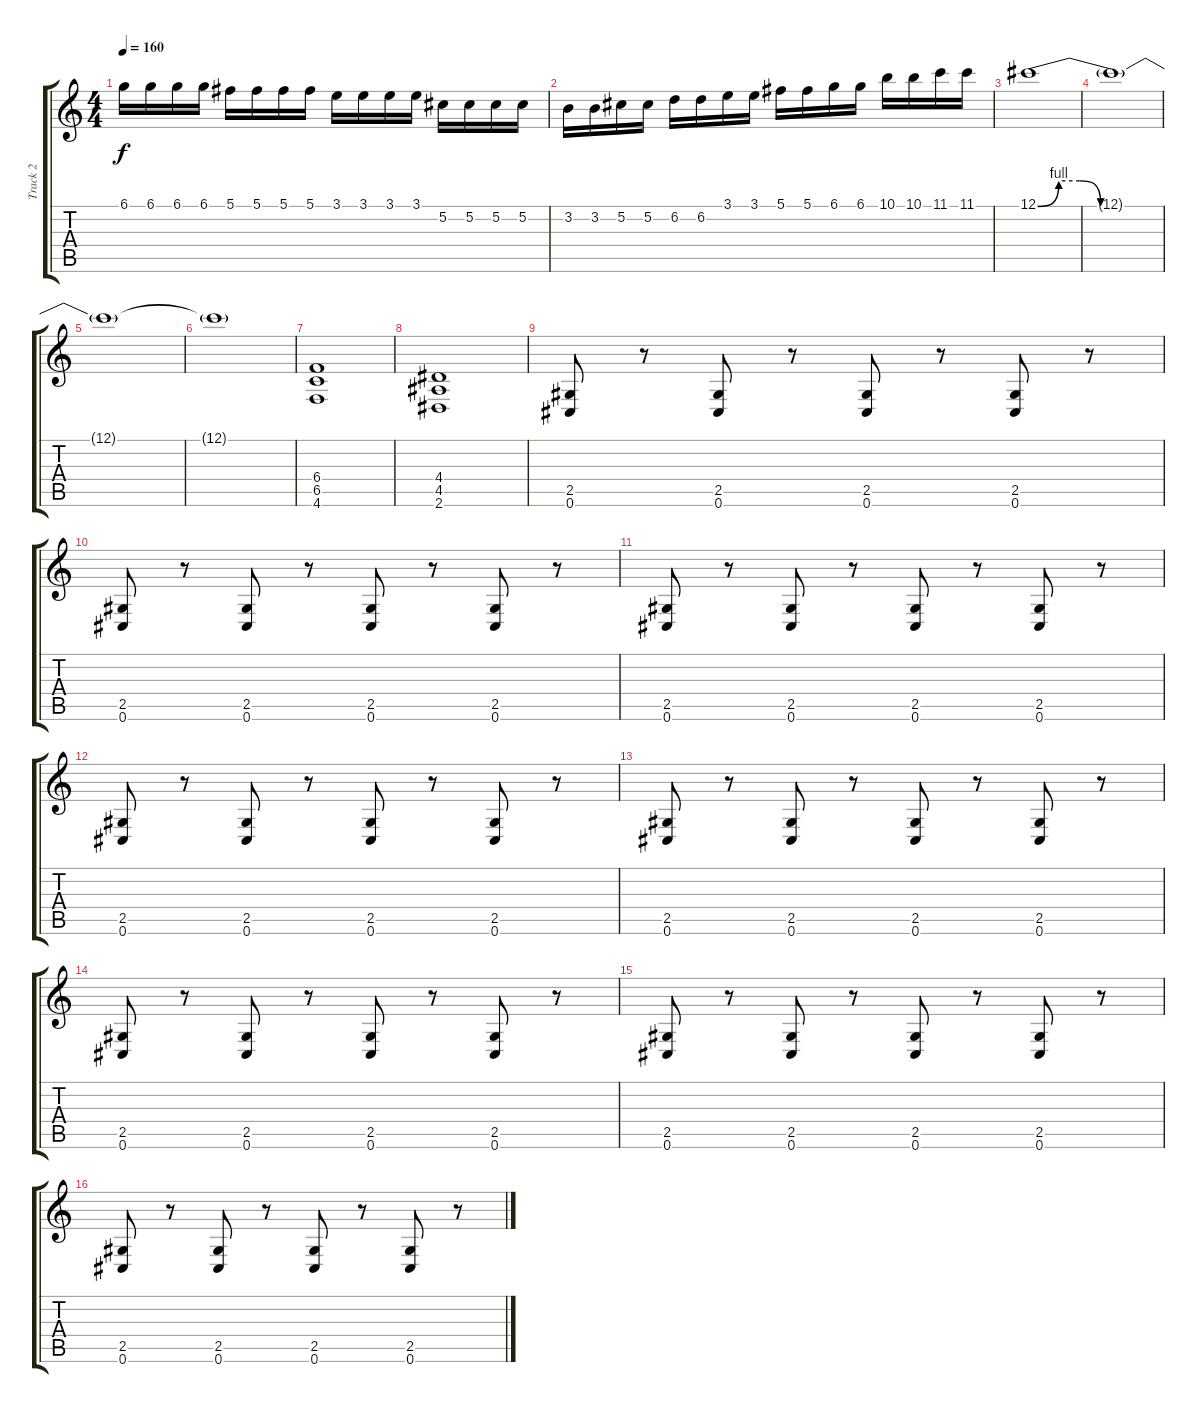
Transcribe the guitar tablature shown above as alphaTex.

\track ("Track 2" "Track 2") {instrument distortionguitar}
\staff {score tabs}
\tuning (Db4 Ab3 E3 B2 Gb2 Db2) {hide}
\ts (4 4)
\tempo 160
\clef g2
\ks c
6.1.16{dy f} 6.1.16 6.1.16 6.1.16 5.1.16 5.1.16 5.1.16 5.1.16 3.1.16 3.1.16 3.1.16 3.1.16 5.2.16 5.2.16 5.2.16 5.2.16 |
3.2.16 3.2.16 5.2.16 5.2.16 6.2.16 6.2.16 3.1.16 3.1.16 5.1.16 5.1.16 6.1.16 6.1.16 10.1.16 10.1.16 11.1.16 11.1.16 |
12.1{be (custom 0 0 10 4 20 4 30 0 60 0)}.1 |
12.1{t}.1 |
12.1{t}.1 |
12.1{t}.1 |
(6.4 6.5 4.6).1 |
(4.4 4.5 2.6).1 |
(2.5 0.6).8 r.8 (2.5 0.6).8 r.8 (2.5 0.6).8 r.8 (2.5 0.6).8 r.8 |
(2.5 0.6).8 r.8 (2.5 0.6).8 r.8 (2.5 0.6).8 r.8 (2.5 0.6).8 r.8 |
(2.5 0.6).8 r.8 (2.5 0.6).8 r.8 (2.5 0.6).8 r.8 (2.5 0.6).8 r.8 |
(2.5 0.6).8 r.8 (2.5 0.6).8 r.8 (2.5 0.6).8 r.8 (2.5 0.6).8 r.8 |
(2.5 0.6).8 r.8 (2.5 0.6).8 r.8 (2.5 0.6).8 r.8 (2.5 0.6).8 r.8 |
(2.5 0.6).8 r.8 (2.5 0.6).8 r.8 (2.5 0.6).8 r.8 (2.5 0.6).8 r.8 |
(2.5 0.6).8 r.8 (2.5 0.6).8 r.8 (2.5 0.6).8 r.8 (2.5 0.6).8 r.8 |
(2.5 0.6).8 r.8 (2.5 0.6).8 r.8 (2.5 0.6).8 r.8 (2.5 0.6).8 r.8
